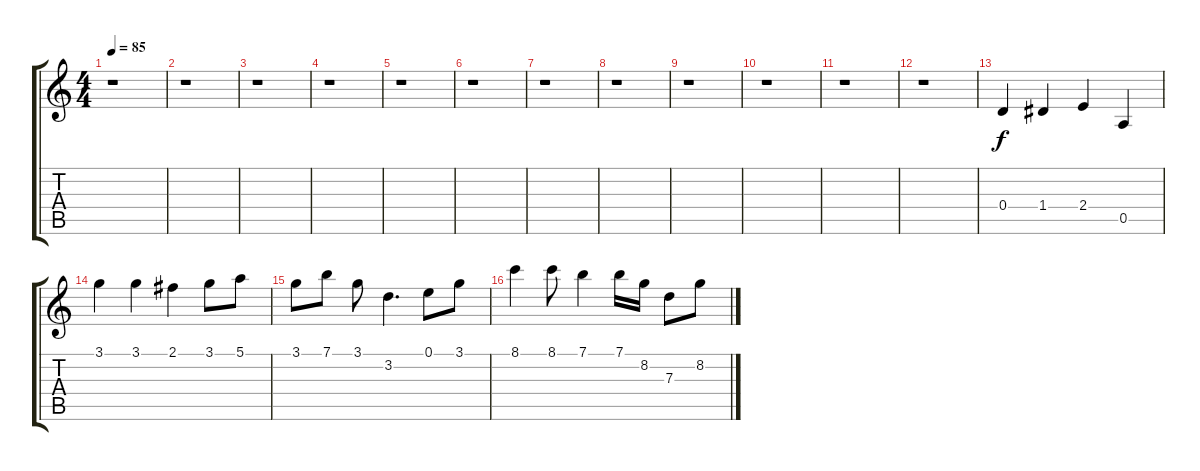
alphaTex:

\track "" {instrument electricguitarclean}
\staff {score tabs}
\tuning (E4 B3 G3 D3 A2 E2) {hide}
\ts (4 4)
\tempo 85
\clef g2
\ks c
r.1{dy f} |
r.1 |
r.1 |
r.1 |
r.1 |
r.1 |
r.1 |
r.1 |
r.1 |
r.1 |
r.1 |
r.1 |
0.4.4 1.4.4 2.4.4 0.5.4 |
3.1.4 3.1.4 2.1.4 3.1.8 5.1.8 |
3.1.8 7.1.8 3.1.8 3.2.4{d} 0.1.8 3.1.8 |
8.1.4 8.1.8 7.1.4 7.1.16 8.2.16 7.3.8 8.2.8
